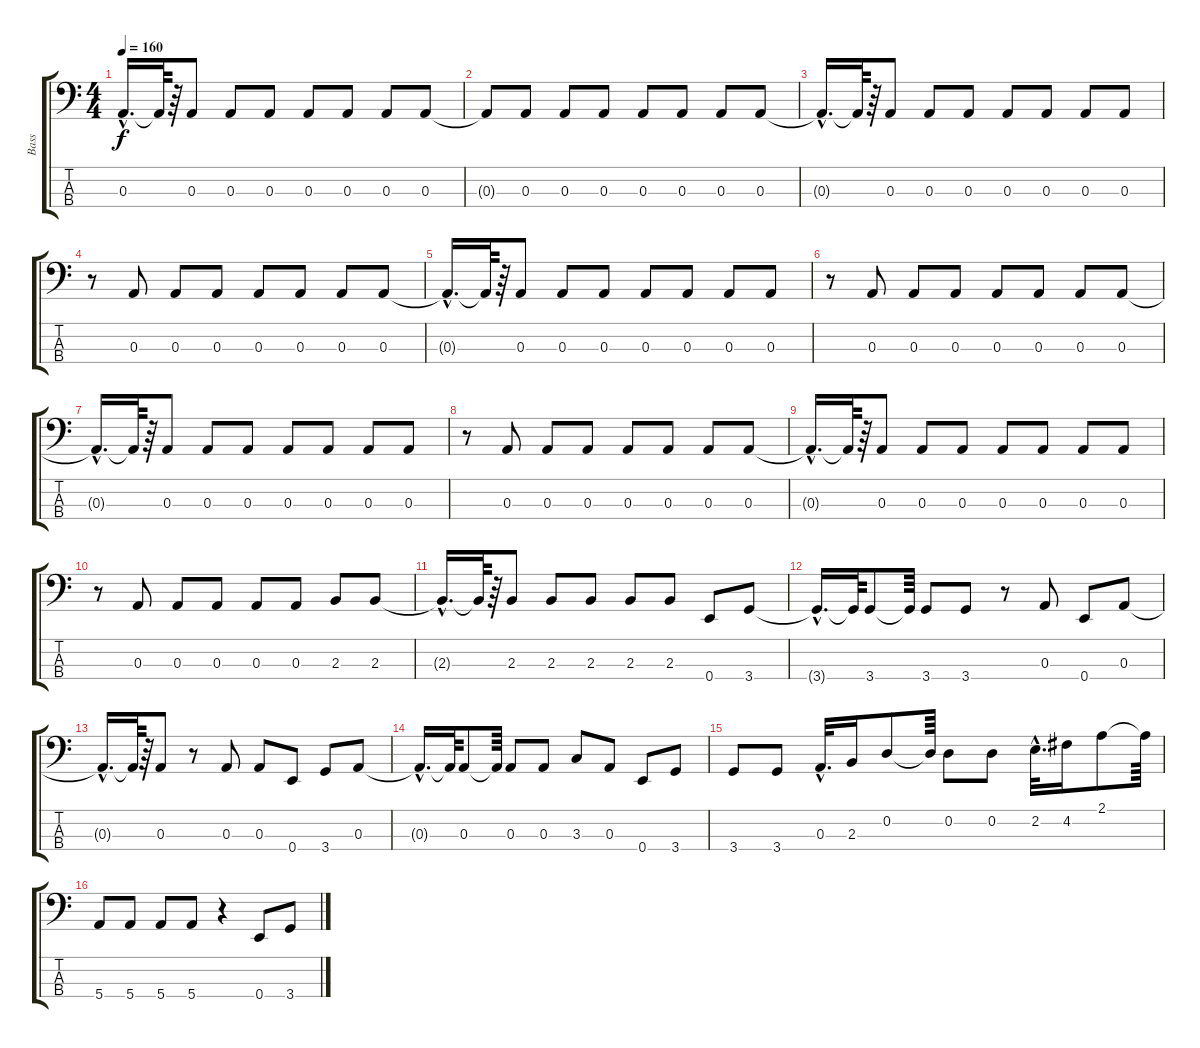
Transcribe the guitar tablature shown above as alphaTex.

\track ("Bass" "Bass") {instrument electricbasspick}
\staff {score tabs}
\tuning (G2 D2 A1 E1) {hide}
\ts (4 4)
\tempo 160
\clef f4
\ks c
0.3{hac t}.16{d dy f} 0.3{t}.64 r.64 0.3.8 0.3.8 0.3.8 0.3.8 0.3.8 0.3.8 0.3.8 |
0.3{t}.8 0.3.8 0.3.8 0.3.8 0.3.8 0.3.8 0.3.8 0.3.8 |
0.3{hac t}.16{d} 0.3{t}.64 r.64 0.3.8 0.3.8 0.3.8 0.3.8 0.3.8 0.3.8 0.3.8 |
r.8 0.3.8 0.3.8 0.3.8 0.3.8 0.3.8 0.3.8 0.3.8 |
0.3{hac t}.16{d} 0.3{t}.64 r.64 0.3.8 0.3.8 0.3.8 0.3.8 0.3.8 0.3.8 0.3.8 |
r.8 0.3.8 0.3.8 0.3.8 0.3.8 0.3.8 0.3.8 0.3.8 |
0.3{hac t}.16{d} 0.3{t}.64 r.64 0.3.8 0.3.8 0.3.8 0.3.8 0.3.8 0.3.8 0.3.8 |
r.8 0.3.8 0.3.8 0.3.8 0.3.8 0.3.8 0.3.8 0.3.8 |
0.3{hac t}.16{d} 0.3{t}.64 r.64 0.3.8 0.3.8 0.3.8 0.3.8 0.3.8 0.3.8 0.3.8 |
r.8 0.3.8 0.3.8 0.3.8 0.3.8 0.3.8 2.3.8 2.3.8 |
2.3{hac t}.16{d} 2.3{t}.64 r.64 2.3.8 2.3.8 2.3.8 2.3.8 2.3.8 0.4.8 3.4.8 |
3.4{hac t}.16{d} 3.4{t}.64 3.4.8 3.4{t}.64 3.4.8 3.4.8 r.8 0.3.8 0.4.8 0.3.8 |
0.3{hac t}.16{d} 0.3{t}.64 r.64 0.3.8 r.8 0.3.8 0.3.8 0.4.8 3.4.8 0.3.8 |
0.3{hac t}.16{d} 0.3{t}.64 0.3.8 0.3{t}.64 0.3.8 0.3.8 3.3.8 0.3.8 0.4.8 3.4.8 |
3.4.8 3.4.8 0.3{hac}.32{d} 2.3.16 0.2.8 0.2{t}.64 0.2.8 0.2.8 2.2{hac}.32{d} 4.2.16 2.1.8 2.1{t}.64 |
5.4.8 5.4.8 5.4.8 5.4.8 r.4 0.4.8 3.4.8
